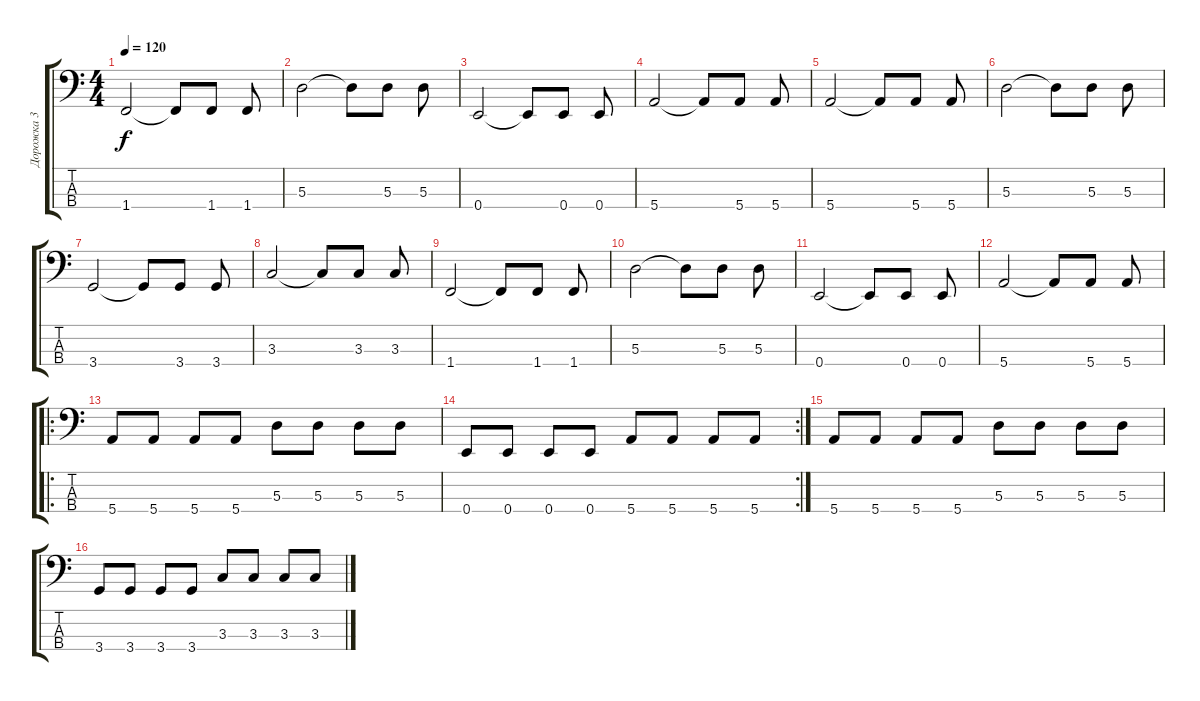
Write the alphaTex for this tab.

\track ("Дорожка 3" "Дорожка 3") {instrument electricbassfinger}
\staff {score tabs}
\tuning (G2 D2 A1 E1) {hide}
\ts (4 4)
\tempo 120
\clef f4
\ks c
1.4.2{dy f} 1.4{t}.8 1.4.8 1.4.8 |
5.3.2 5.3{t}.8 5.3.8 5.3.8 |
0.4.2 0.4{t}.8 0.4.8 0.4.8 |
5.4.2 5.4{t}.8 5.4.8 5.4.8 |
5.4.2 5.4{t}.8 5.4.8 5.4.8 |
5.3.2 5.3{t}.8 5.3.8 5.3.8 |
3.4.2 3.4{t}.8 3.4.8 3.4.8 |
3.3.2 3.3{t}.8 3.3.8 3.3.8 |
1.4.2 1.4{t}.8 1.4.8 1.4.8 |
5.3.2 5.3{t}.8 5.3.8 5.3.8 |
0.4.2 0.4{t}.8 0.4.8 0.4.8 |
5.4.2 5.4{t}.8 5.4.8 5.4.8 |
\ro
5.4.8 5.4.8 5.4.8 5.4.8 5.3.8 5.3.8 5.3.8 5.3.8 |
\rc 2
0.4.8 0.4.8 0.4.8 0.4.8 5.4.8 5.4.8 5.4.8 5.4.8 |
5.4.8 5.4.8 5.4.8 5.4.8 5.3.8 5.3.8 5.3.8 5.3.8 |
3.4.8 3.4.8 3.4.8 3.4.8 3.3.8 3.3.8 3.3.8 3.3.8
